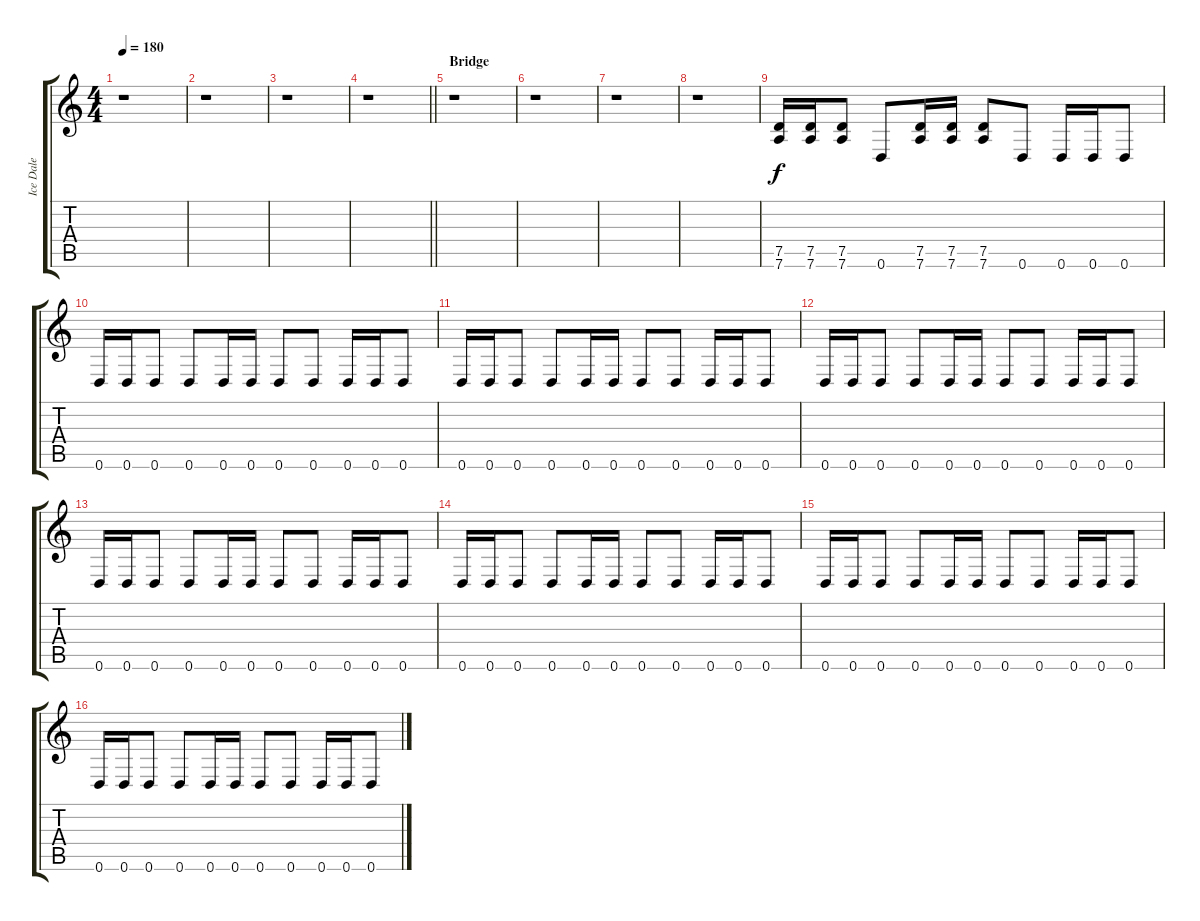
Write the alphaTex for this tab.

\track ("Ice Dale" "Ice Dale") {instrument overdrivenguitar}
\staff {score tabs}
\tuning (D4 A3 F3 C3 G2 D2) {hide}
\ts (4 4)
\tempo 180
\clef g2
\ks c
r.1{dy f} |
r.1 |
r.1 |
\barLineRight lightlight
r.1 |
\section ("" "Bridge")
r.1 |
r.1 |
r.1 |
r.1 |
(7.5 7.6).16 (7.5 7.6).16 (7.5 7.6).8 0.6.8 (7.5 7.6).16 (7.5 7.6).16 (7.5 7.6).8 0.6.8 0.6.16 0.6.16 0.6.8 |
0.6.16 0.6.16 0.6.8 0.6.8 0.6.16 0.6.16 0.6.8 0.6.8 0.6.16 0.6.16 0.6.8 |
0.6.16 0.6.16 0.6.8 0.6.8 0.6.16 0.6.16 0.6.8 0.6.8 0.6.16 0.6.16 0.6.8 |
0.6.16 0.6.16 0.6.8 0.6.8 0.6.16 0.6.16 0.6.8 0.6.8 0.6.16 0.6.16 0.6.8 |
0.6.16 0.6.16 0.6.8 0.6.8 0.6.16 0.6.16 0.6.8 0.6.8 0.6.16 0.6.16 0.6.8 |
0.6.16 0.6.16 0.6.8 0.6.8 0.6.16 0.6.16 0.6.8 0.6.8 0.6.16 0.6.16 0.6.8 |
0.6.16 0.6.16 0.6.8 0.6.8 0.6.16 0.6.16 0.6.8 0.6.8 0.6.16 0.6.16 0.6.8 |
0.6.16 0.6.16 0.6.8 0.6.8 0.6.16 0.6.16 0.6.8 0.6.8 0.6.16 0.6.16 0.6.8
